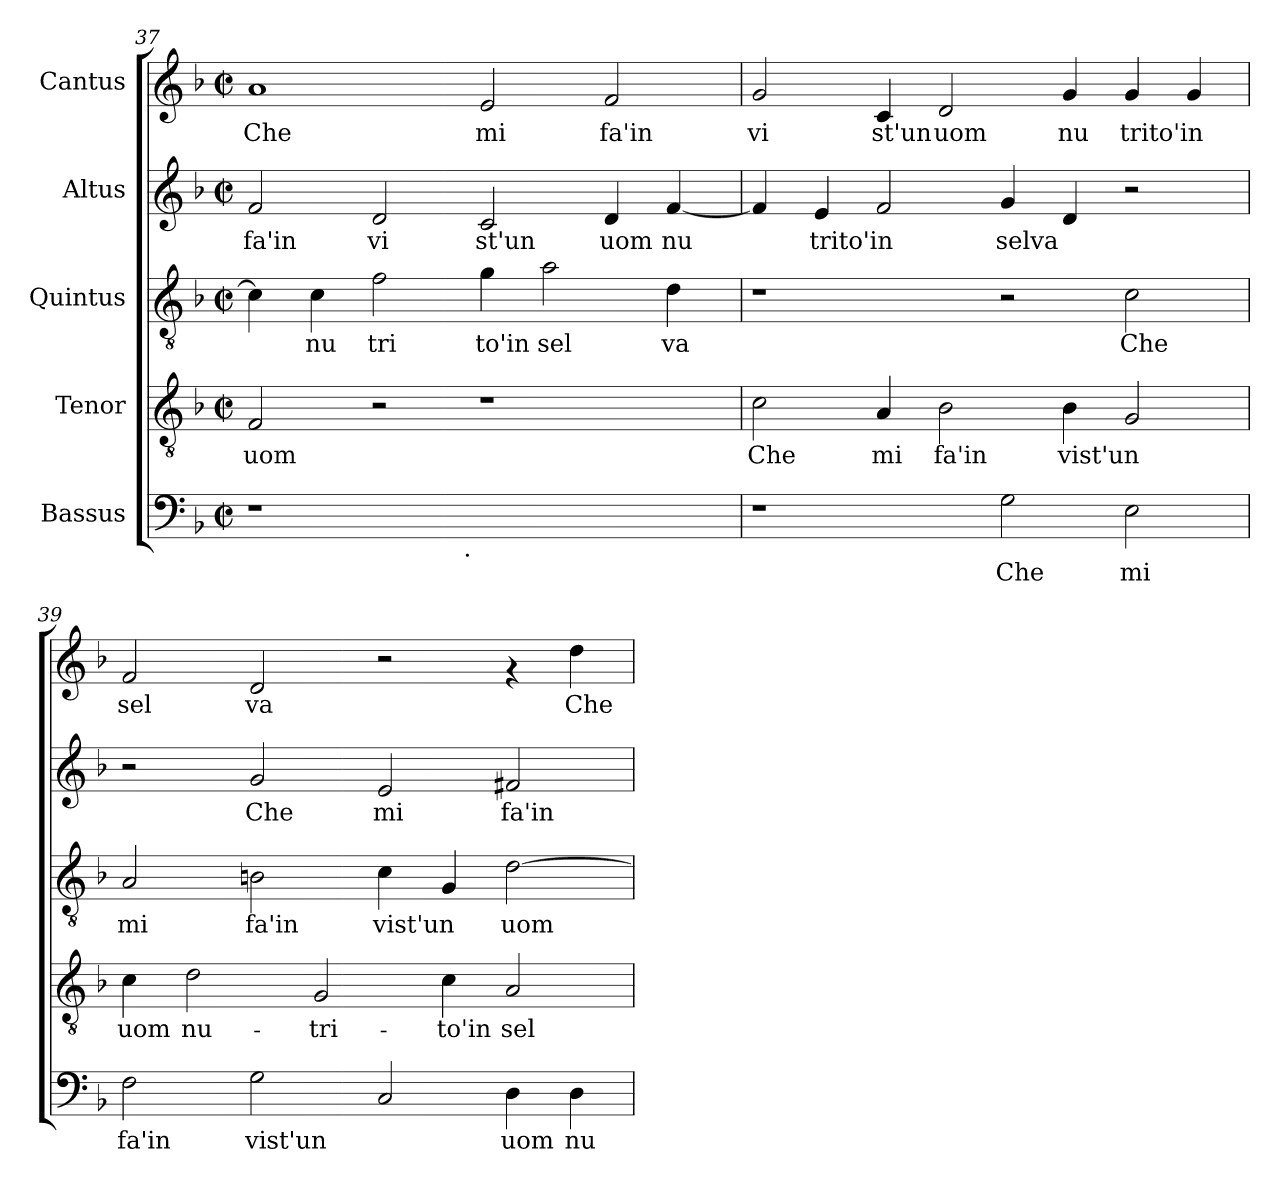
**kern	**text	**kern	**text	**kern	**text	**kern	**text	**kern	**text
*part5	*part5	*part4	*part4	*part3	*part3	*part2	*part2	*part1	*part1
*staff5	*staff5	*staff4	*staff4	*staff3	*staff3	*staff2	*staff2	*staff1	*staff1
*I"Bassus	*	*I"Tenor	*	*I"Quintus	*	*I"Altus	*	*I"Cantus	*
*clefF4	*	*clefGv2	*	*clefGv2	*	*clefG2	*	*clefG2	*
*k[b-]	*	*k[b-]	*	*k[b-]	*	*k[b-]	*	*k[b-]	*
*F:	*	*F:	*	*F:	*	*F:	*	*F:	*
*M2/2	*	*M2/2	*	*M2/2	*	*M2/2	*	*M2/2	*
*met(c|)	*	*met(c|)	*	*met(c|)	*	*met(c|)	*	*met(c|)	*
=37	=37	=37	=37	=37	=37	=37	=37	=37	=37
!	!	!	!LO:LY:b:cj	!	!LO:LY:b:cj	!	!LO:LY:b:cj	!	!LO:LY:b:cj
*^	*	*	*	*	*	*	*	*	*
1r	2ryy	.	2F/	uom	4c\]	.	2f/	fa'in	1a	Che
!	!	!	!	!	!	!LO:LY:b:cj	!	!	!	!
.	.	.	.	.	4c\	nu	.	.	.	.
!	!	!	!	!	!	!LO:LY:b:cj	!	!LO:LY:b:cj	!	!
.	4...ryy	.	2r	.	2f\	tri	2d/	vi	.	.
!	!LO:TX:b:t=.	!	!	!	!	!	!	!	!	!
.	1ryy	.	.	.	.	.	.	.	.	.
!	!	!	!	!	!	!LO:LY:b:cj	!	!LO:LY:b:cj	!	!LO:LY:b:cj
1ryy	.	.	1r	.	4g\	to'in	2c/	st'un	2e/	mi
!	!	!	!	!	!	!LO:LY:b:cj	!	!	!	!
.	.	.	.	.	2a\	sel	.	.	.	.
!	!	!	!	!	!	!	!	!LO:LY:b:cj	!	!LO:LY:b:cj
.	.	.	.	.	.	.	4d/	uom	2f/	fa'in
!	!	!	!	!	!	!LO:LY:b:cj	!	!LO:LY:b:cj	!	!
.	.	.	.	.	4d\	va	[>4f/	nu	.	.
.	32ryy	.	.	.	.	.	.	.	.	.
!!LO:PB:g=z
=38	=38	=38	=38	=38	=38	=38	=38	=38	=38	=38
!	!	!	!	!LO:LY:b:cj	!	!	!	!LO:LY:b:cj	!	!LO:LY:b:cj
*v	*v	*	*	*	*	*	*	*	*	*
1r	.	2c\	Che	1r	.	4f/]	.	2g/	vi
!	!	!	!	!	!	!	!LO:LY:b:cj	!	!
.	.	.	.	.	.	4e/	trito'in	.	.
!	!	!	!LO:LY:b:cj	!	!	!	!LO:LY:b:cj	!	!LO:LY:b:cj
.	.	4A/	mi	.	.	2f/	.	4c/	st'un
!	!	!	!LO:LY:b:cj	!	!	!	!	!	!LO:LY:b:cj
.	.	2B-\	fa'in	.	.	.	.	2d/	uom
!	!LO:LY:b:cj	!	!	!	!	!	!LO:LY:b:cj	!	!
2G\	Che	.	.	2r	.	4g/	selva	.	.
!	!	!	!LO:LY:b:cj	!	!	!	!LO:LY:b:cj	!	!LO:LY:b:cj
.	.	4B-\	vist'un	.	.	4d/	.	4g/	nu
!	!LO:LY:b:cj	!	!LO:LY:b:cj	!	!LO:LY:b:cj	!	!	!	!LO:LY:b:cj
2E\	mi	2G/	.	2c\	Che	2r	.	4g/	trito'in
!	!	!	!	!	!	!	!	!	!LO:LY:b:cj
.	.	.	.	.	.	.	.	4g/	.
=39	=39	=39	=39	=39	=39	=39	=39	=39	=39
!	!LO:LY:b:cj	!	!LO:LY:b:cj	!	!LO:LY:b:cj	!	!	!	!LO:LY:b:cj
2F\	fa'in	4c\	uom	2A/	mi	2r	.	2f/	sel
!	!	!	!LO:LY:b:cj	!	!	!	!	!	!
.	.	2d\	nu-	.	.	.	.	.	.
!	!LO:LY:b:cj	!	!	!	!LO:LY:b:cj	!	!LO:LY:b:cj	!	!LO:LY:b:cj
2G\	vist'un	.	.	2Bn\	fa'in	2g/	Che	2d/	va
!	!	!	!LO:LY:b:cj	!	!	!	!	!	!
.	.	2G/	-tri-	.	.	.	.	.	.
!	!LO:LY:b:cj	!	!	!	!LO:LY:b:cj	!	!LO:LY:b:cj	!	!
2C/	.	.	.	4c\	vist'un	2e/	mi	2r	.
!	!	!	!LO:LY:b:cj	!	!LO:LY:b:cj	!	!	!	!
.	.	4c\	-to'in	4G/	.	.	.	.	.
!	!LO:LY:b:cj	!	!LO:LY:b:cj	!	!LO:LY:b:cj	!	!LO:LY:b:cj	!	!
4D\	uom	2A/	sel-	[>2d\	uom	2f#X/	fa'in	4rf	.
!	!LO:LY:b:cj	!	!	!	!	!	!	!	!LO:LY:b:cj
4D\	nu	.	.	.	.	.	.	4dd\	Che
=	=	=	=	=	=	=	=	=	=
*-	*-	*-	*-	*-	*-	*-	*-	*-	*-
